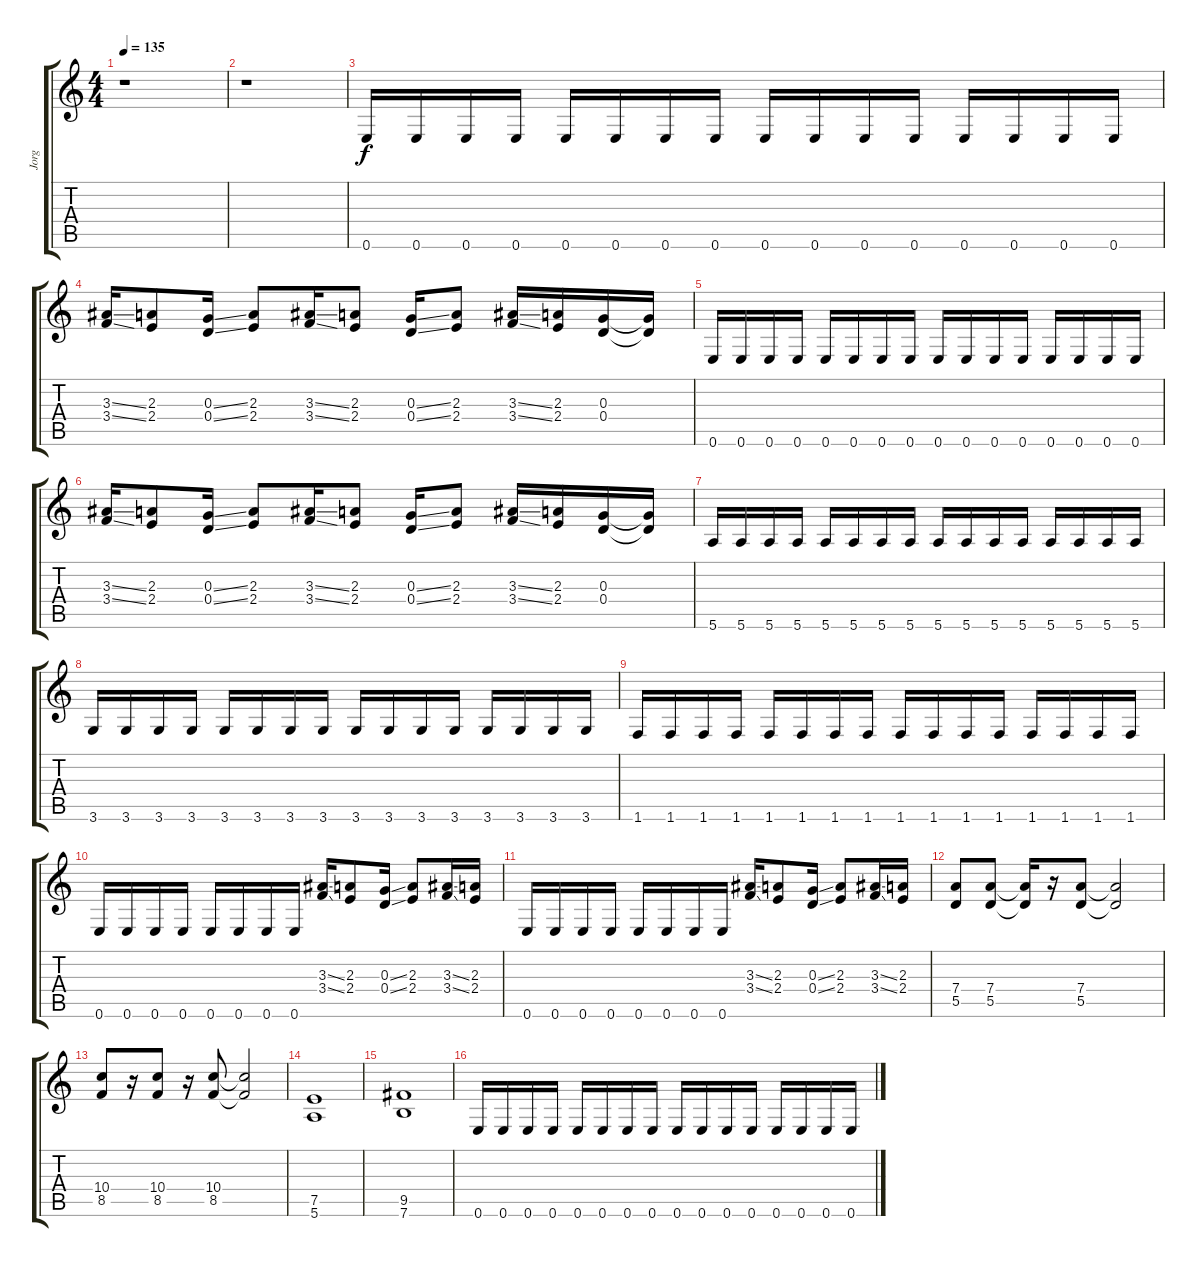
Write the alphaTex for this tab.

\track ("Jorg" "Jorg") {instrument distortionguitar}
\staff {score tabs}
\tuning (E4 B3 G3 D3 A2 E2) {hide}
\ts (4 4)
\tempo 135
\clef g2
\ks c
r.1{dy f instrument distortionguitar} |
r.1 |
0.6.16 0.6.16 0.6.16 0.6.16 0.6.16 0.6.16 0.6.16 0.6.16 0.6.16 0.6.16 0.6.16 0.6.16 0.6.16 0.6.16 0.6.16 0.6.16 |
(3.3{ss} 3.4{ss}).16 (2.3 2.4).8 (0.3{ss} 0.4{ss}).16 (2.3 2.4).8 (3.3{ss} 3.4{ss}).16 (2.3 2.4).8 (0.3{ss} 0.4{ss}).16 (2.3 2.4).8 (3.3{ss} 3.4{ss}).16 (2.3 2.4).16 (0.3 0.4).16 (0.3{t} 0.4{t}).16 |
0.6.16 0.6.16 0.6.16 0.6.16 0.6.16 0.6.16 0.6.16 0.6.16 0.6.16 0.6.16 0.6.16 0.6.16 0.6.16 0.6.16 0.6.16 0.6.16 |
(3.3{ss} 3.4{ss}).16 (2.3 2.4).8 (0.3{ss} 0.4{ss}).16 (2.3 2.4).8 (3.3{ss} 3.4{ss}).16 (2.3 2.4).8 (0.3{ss} 0.4{ss}).16 (2.3 2.4).8 (3.3{ss} 3.4{ss}).16 (2.3 2.4).16 (0.3 0.4).16 (0.3{t} 0.4{t}).16 |
5.6.16 5.6.16 5.6.16 5.6.16 5.6.16 5.6.16 5.6.16 5.6.16 5.6.16 5.6.16 5.6.16 5.6.16 5.6.16 5.6.16 5.6.16 5.6.16 |
3.6.16 3.6.16 3.6.16 3.6.16 3.6.16 3.6.16 3.6.16 3.6.16 3.6.16 3.6.16 3.6.16 3.6.16 3.6.16 3.6.16 3.6.16 3.6.16 |
1.6.16 1.6.16 1.6.16 1.6.16 1.6.16 1.6.16 1.6.16 1.6.16 1.6.16 1.6.16 1.6.16 1.6.16 1.6.16 1.6.16 1.6.16 1.6.16 |
0.6.16 0.6.16 0.6.16 0.6.16 0.6.16 0.6.16 0.6.16 0.6.16 (3.3{ss} 3.4{ss}).16 (2.3 2.4).8 (0.3{ss} 0.4{ss}).16 (2.3 2.4).8 (3.3{ss} 3.4{ss}).16 (2.3 2.4).16 |
0.6.16 0.6.16 0.6.16 0.6.16 0.6.16 0.6.16 0.6.16 0.6.16 (3.3{ss} 3.4{ss}).16 (2.3 2.4).8 (0.3{ss} 0.4{ss}).16 (2.3 2.4).8 (3.3{ss} 3.4{ss}).16 (2.3 2.4).16 |
(7.4 5.5).8 (7.4 5.5).8 (7.4{t} 5.5{t}).16 r.16 (7.4 5.5).8 (7.4{t} 5.5{t}).2 |
(10.4 8.5).8 r.16 (10.4 8.5).8 r.16 (10.4 8.5).8 (10.4{t} 8.5{t}).2 |
(7.5 5.6).1 |
(9.5 7.6).1 |
0.6.16 0.6.16 0.6.16 0.6.16 0.6.16 0.6.16 0.6.16 0.6.16 0.6.16 0.6.16 0.6.16 0.6.16 0.6.16 0.6.16 0.6.16 0.6.16
